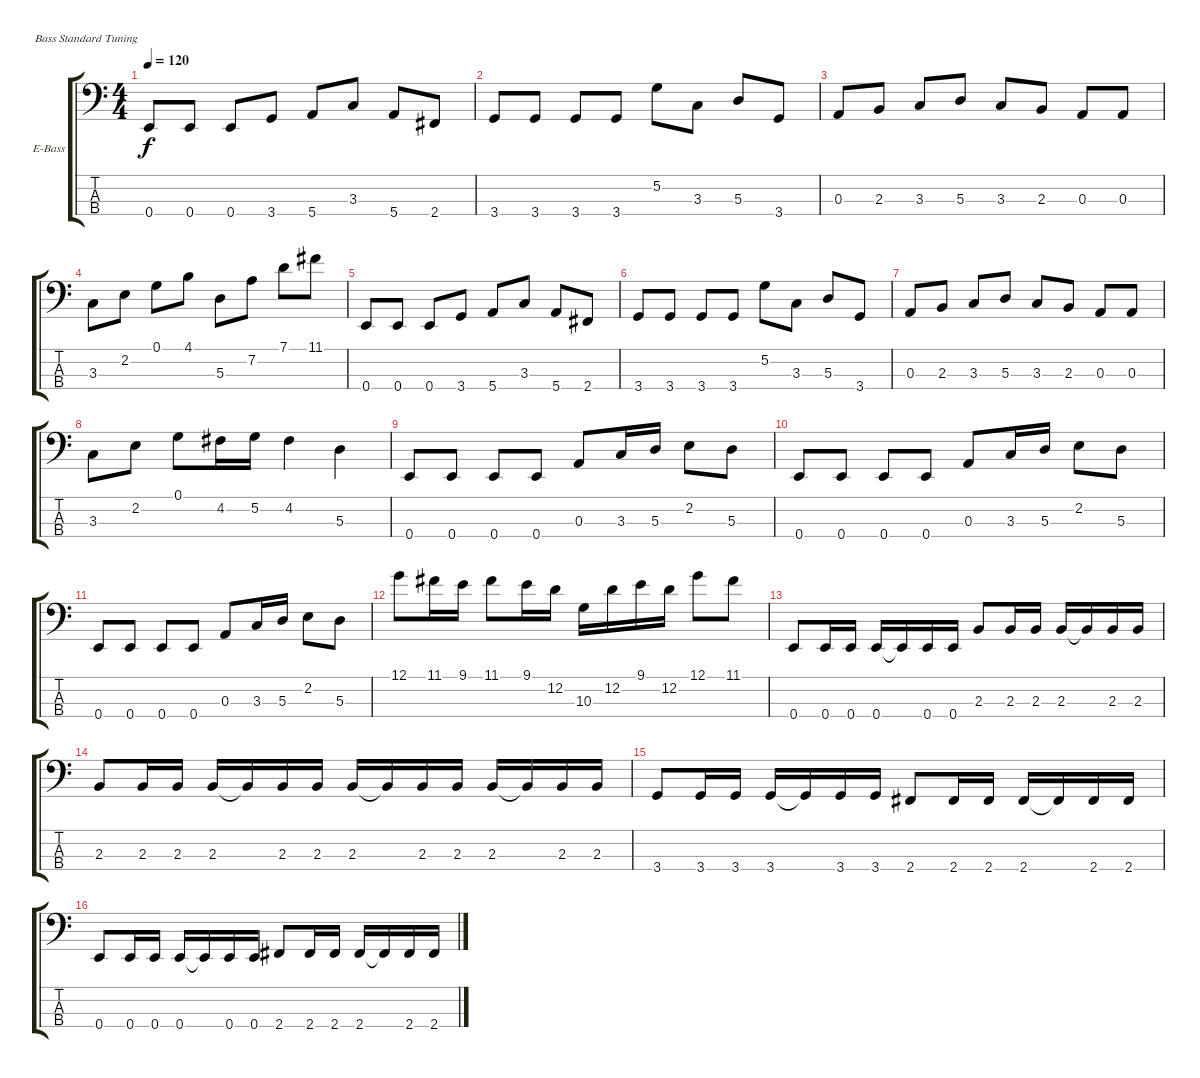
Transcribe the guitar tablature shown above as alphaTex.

\defaultSystemsLayout 4
\bracketExtendMode groupsimilarinstruments
\firstSystemTrackNameOrientation horizontal
\otherSystemsTrackNameOrientation horizontal
\track ("Electric Bass" "E-Bass") {instrument electricbassfinger}
\staff {score tabs}
\tuning (G2 D2 A1 E1)
\ts (4 4)
\tempo 120
\clef f4
\ks c
0.4.8{dy f} 0.4.8 0.4.8 3.4.8 5.4.8 3.3.8 5.4.8 2.4.8 |
3.4.8 3.4.8 3.4.8 3.4.8 5.2.8 3.3.8 5.3.8 3.4.8 |
0.3.8 2.3.8 3.3.8 5.3.8 3.3.8 2.3.8 0.3.8 0.3.8 |
3.3.8 2.2.8 0.1.8 4.1.8 5.3.8 7.2.8 7.1.8 11.1.8 |
0.4.8 0.4.8 0.4.8 3.4.8 5.4.8 3.3.8 5.4.8 2.4.8 |
3.4.8 3.4.8 3.4.8 3.4.8 5.2.8 3.3.8 5.3.8 3.4.8 |
0.3.8 2.3.8 3.3.8 5.3.8 3.3.8 2.3.8 0.3.8 0.3.8 |
3.3.8 2.2.8 0.1.8 4.2.16 5.2.16 4.2.4 5.3.4 |
0.4.8 0.4.8 0.4.8 0.4.8 0.3.8 3.3.16 5.3.16 2.2.8 5.3.8 |
0.4.8 0.4.8 0.4.8 0.4.8 0.3.8 3.3.16 5.3.16 2.2.8 5.3.8 |
0.4.8 0.4.8 0.4.8 0.4.8 0.3.8 3.3.16 5.3.16 2.2.8 5.3.8 |
12.1.8 11.1.16 9.1.16 11.1.8 9.1.16 12.2.16 10.3.16 12.2.16 9.1.16 12.2.16 12.1.8 11.1.8 |
0.4.8 0.4.16 0.4.16 0.4.16 0.4{t}.16 0.4.16 0.4.16 2.3.8 2.3.16 2.3.16 2.3.16 2.3{t}.16 2.3.16 2.3.16 |
2.3.8 2.3.16 2.3.16 2.3.16 2.3{t}.16 2.3.16 2.3.16 2.3.16 2.3{t}.16 2.3.16 2.3.16 2.3.16 2.3{t}.16 2.3.16 2.3.16 |
3.4.8 3.4.16 3.4.16 3.4.16 3.4{t}.16 3.4.16 3.4.16 2.4.8 2.4.16 2.4.16 2.4.16 2.4{t}.16 2.4.16 2.4.16 |
0.4.8 0.4.16 0.4.16 0.4.16 0.4{t}.16 0.4.16 0.4.16 2.4.8 2.4.16 2.4.16 2.4.16 2.4{t}.16 2.4.16 2.4.16
